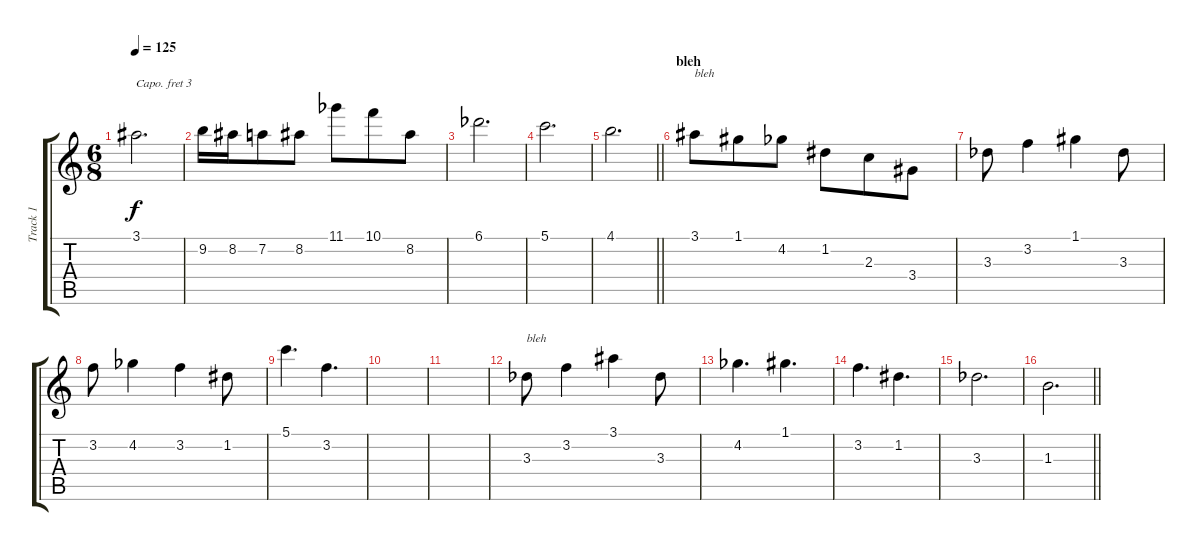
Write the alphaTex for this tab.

\track ("Track 1" "Track 1") {instrument acousticguitarnylon}
\staff {score tabs}
\capo 3
\tuning (E4 B3 G3 D3 A2 E2) {hide}
\ts (6 8)
\tempo 125
\clef g2
\ks c
3.1{t}.2{d dy f} |
9.2.16 8.2.16 7.2.8 8.2.8 11.1{acc b}.8 10.1.8 8.2.8 |
6.1{acc b}.2{d} |
5.1.2{d} |
\barLineRight lightlight
4.1.2{d} |
\section ("" "bleh")
3.1.8{txt "bleh"} 1.1.8 4.2{acc b}.8 1.2.8 2.3.8 3.4.8 |
3.3{acc b}.8 3.2.4 1.1.4 3.3{acc b}.8 |
3.2.8 4.2{acc b}.4 3.2.4 1.2.8 |
5.1.4{d} 3.2.4{d} |
|
|
3.3{acc b}.8{txt "bleh"} 3.2.4 3.1.4 3.3{acc b}.8 |
4.2{acc b}.4{d} 1.1.4{d} |
3.2.4{d} 1.2.4{d} |
3.3{acc b}.2{d} |
\barLineRight lightlight
1.3.2{d}
